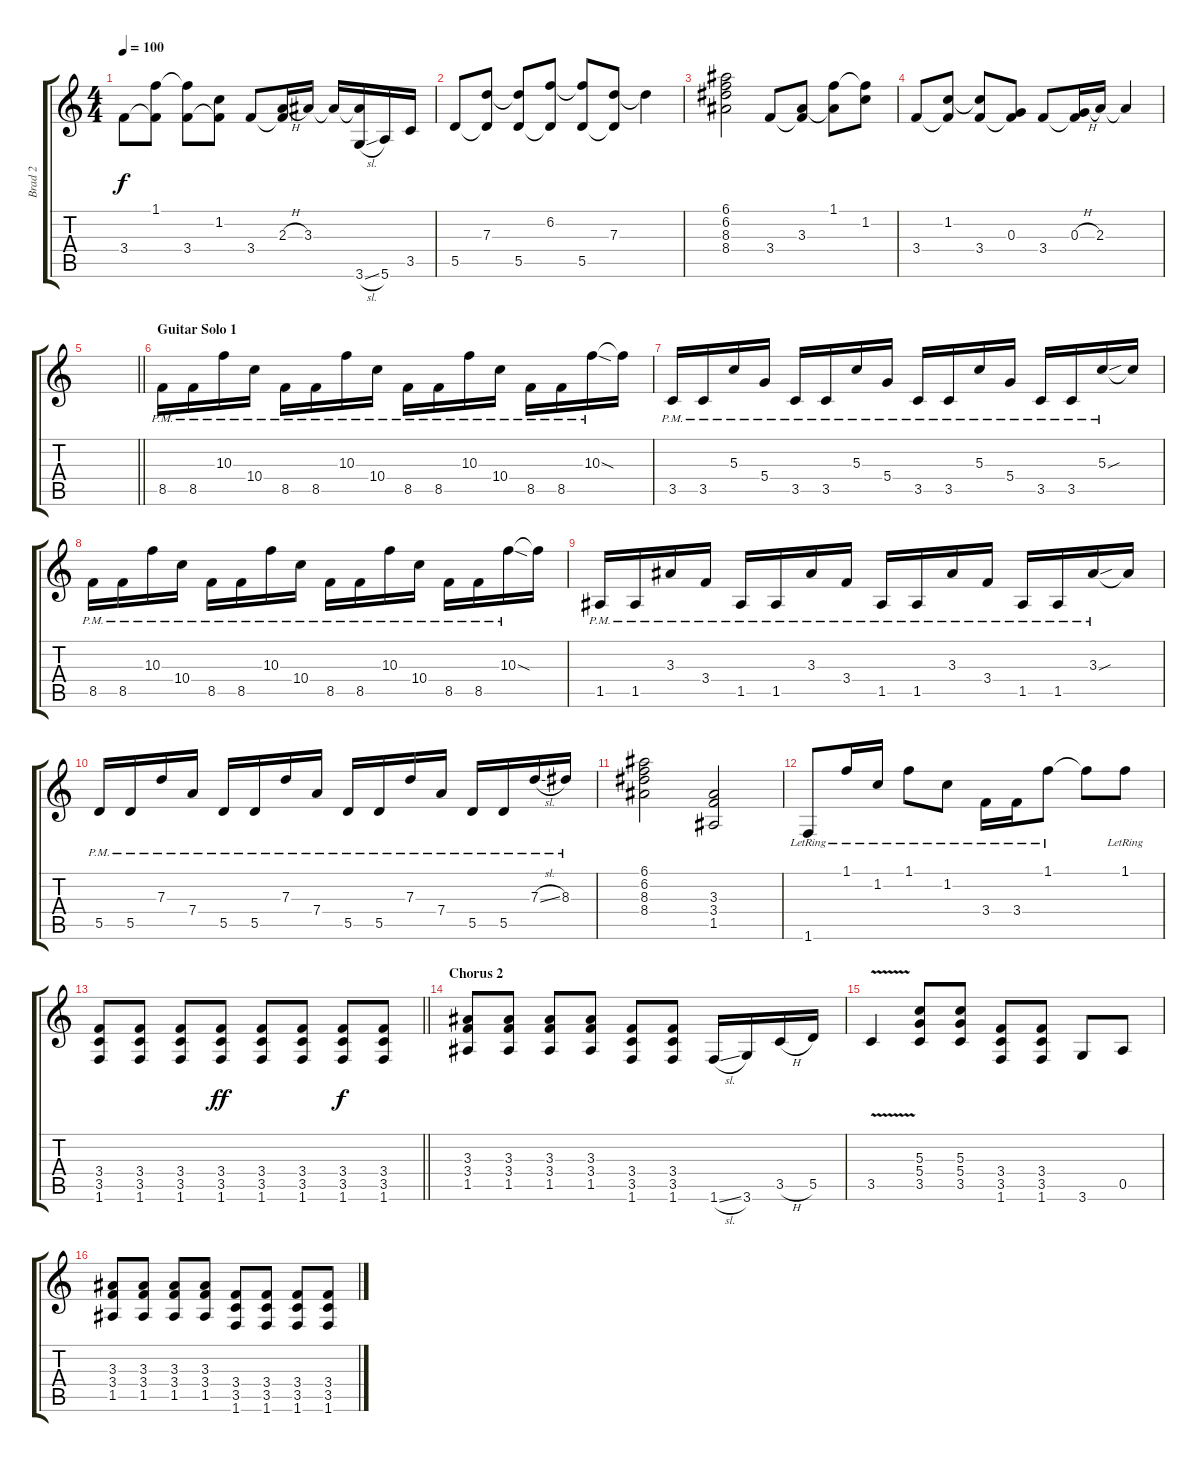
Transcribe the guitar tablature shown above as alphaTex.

\track ("Brad 2" "Brad 2") {instrument overdrivenguitar}
\staff {score tabs}
\tuning (E4 B3 G3 D3 A2 E2) {hide}
\ts (4 4)
\tempo 100
\clef g2
\ks c
3.4.8{dy f} (1.1 3.4{t}).8 (1.1{t} 3.4).8 (1.2 3.4{t}).8 3.4.8 (2.3{h} 3.4{t}).16 3.3.16 3.3{t}.16 (3.3{t} 3.6{sl}).16 5.6.16 3.5.16 |
5.5.8 (7.3 5.5{t}).8 (7.3{t} 5.5).8 (6.2 5.5{t}).8 (6.2{t} 5.5).8 (7.3 5.5{t}).8 7.3{t}.4 |
(6.1 6.2 8.3 8.4).2 3.4.8 (3.3 3.4{t}).8 (1.1 3.3{t}).8 (1.1{t} 1.2).8 |
3.4.8 (1.2 3.4{t}).8 (1.2{t} 3.4).8 (0.3 3.4{t}).8 3.4.8 (0.3{h} 3.4{t}).16 2.3.16 2.3{t}.4 |
\barLineRight lightlight
|
\section ("" "Guitar Solo 1")
8.5{pm}.16 8.5{pm}.16 10.3{pm}.16 10.4{pm}.16 8.5{pm}.16 8.5{pm}.16 10.3{pm}.16 10.4{pm}.16 8.5{pm}.16 8.5{pm}.16 10.3{pm}.16 10.4{pm}.16 8.5{pm}.16 8.5{pm}.16 10.3{sod pm}.16 10.3{t}.16 |
3.5{pm}.16 3.5{pm}.16 5.3{pm}.16 5.4{pm}.16 3.5{pm}.16 3.5{pm}.16 5.3{pm}.16 5.4{pm}.16 3.5{pm}.16 3.5{pm}.16 5.3{pm}.16 5.4{pm}.16 3.5{pm}.16 3.5{pm}.16 5.3{sou pm}.16 5.3{t}.16 |
8.5{pm}.16 8.5{pm}.16 10.3{pm}.16 10.4{pm}.16 8.5{pm}.16 8.5{pm}.16 10.3{pm}.16 10.4{pm}.16 8.5{pm}.16 8.5{pm}.16 10.3{pm}.16 10.4{pm}.16 8.5{pm}.16 8.5{pm}.16 10.3{sod pm}.16 10.3{t}.16 |
1.5{pm}.16 1.5{pm}.16 3.3{pm}.16 3.4{pm}.16 1.5{pm}.16 1.5{pm}.16 3.3{pm}.16 3.4{pm}.16 1.5{pm}.16 1.5{pm}.16 3.3{pm}.16 3.4{pm}.16 1.5{pm}.16 1.5{pm}.16 3.3{sou pm}.16 3.3{t}.16 |
5.5{pm}.16 5.5{pm}.16 7.3{pm}.16 7.4{pm}.16 5.5{pm}.16 5.5{pm}.16 7.3{pm}.16 7.4{pm}.16 5.5{pm}.16 5.5{pm}.16 7.3{pm}.16 7.4{pm}.16 5.5{pm}.16 5.5{pm}.16 7.3{sl pm}.16 8.3{pm}.16 |
(6.1 6.2 8.3 8.4).2 (3.3 3.4 1.5).2 |
1.6{lr}.8 1.1{lr}.16 1.2{lr}.16 1.1{lr}.8 1.2{lr}.8 3.4{lr}.16 3.4{lr}.16 1.1{lr}.8 1.1{t}.8 1.1{lr}.8 |
\barLineRight lightlight
(3.4 3.5 1.6).8 (3.4 3.5 1.6).8 (3.4 3.5 1.6).8 (3.4 3.5 1.6).8{dy ff} (3.4 3.5 1.6).8 (3.4 3.5 1.6).8 (3.4 3.5 1.6).8{dy f} (3.4 3.5 1.6).8 |
\section ("" "Chorus 2")
(3.3 3.4 1.5).8 (3.3 3.4 1.5).8 (3.3 3.4 1.5).8 (3.3 3.4 1.5).8 (3.4 3.5 1.6).8 (3.4 3.5 1.6).8 1.6{sl}.16 3.6.16 3.5{h}.16 5.5.16 |
3.5{v}.4 (5.3 5.4 3.5).8 (5.3 5.4 3.5).8 (3.4 3.5 1.6).8 (3.4 3.5 1.6).8 3.6.8 0.5.8 |
(3.3 3.4 1.5).8 (3.3 3.4 1.5).8 (3.3 3.4 1.5).8 (3.3 3.4 1.5).8 (3.4 3.5 1.6).8 (3.4 3.5 1.6).8 (3.4 3.5 1.6).8 (3.4 3.5 1.6).8
